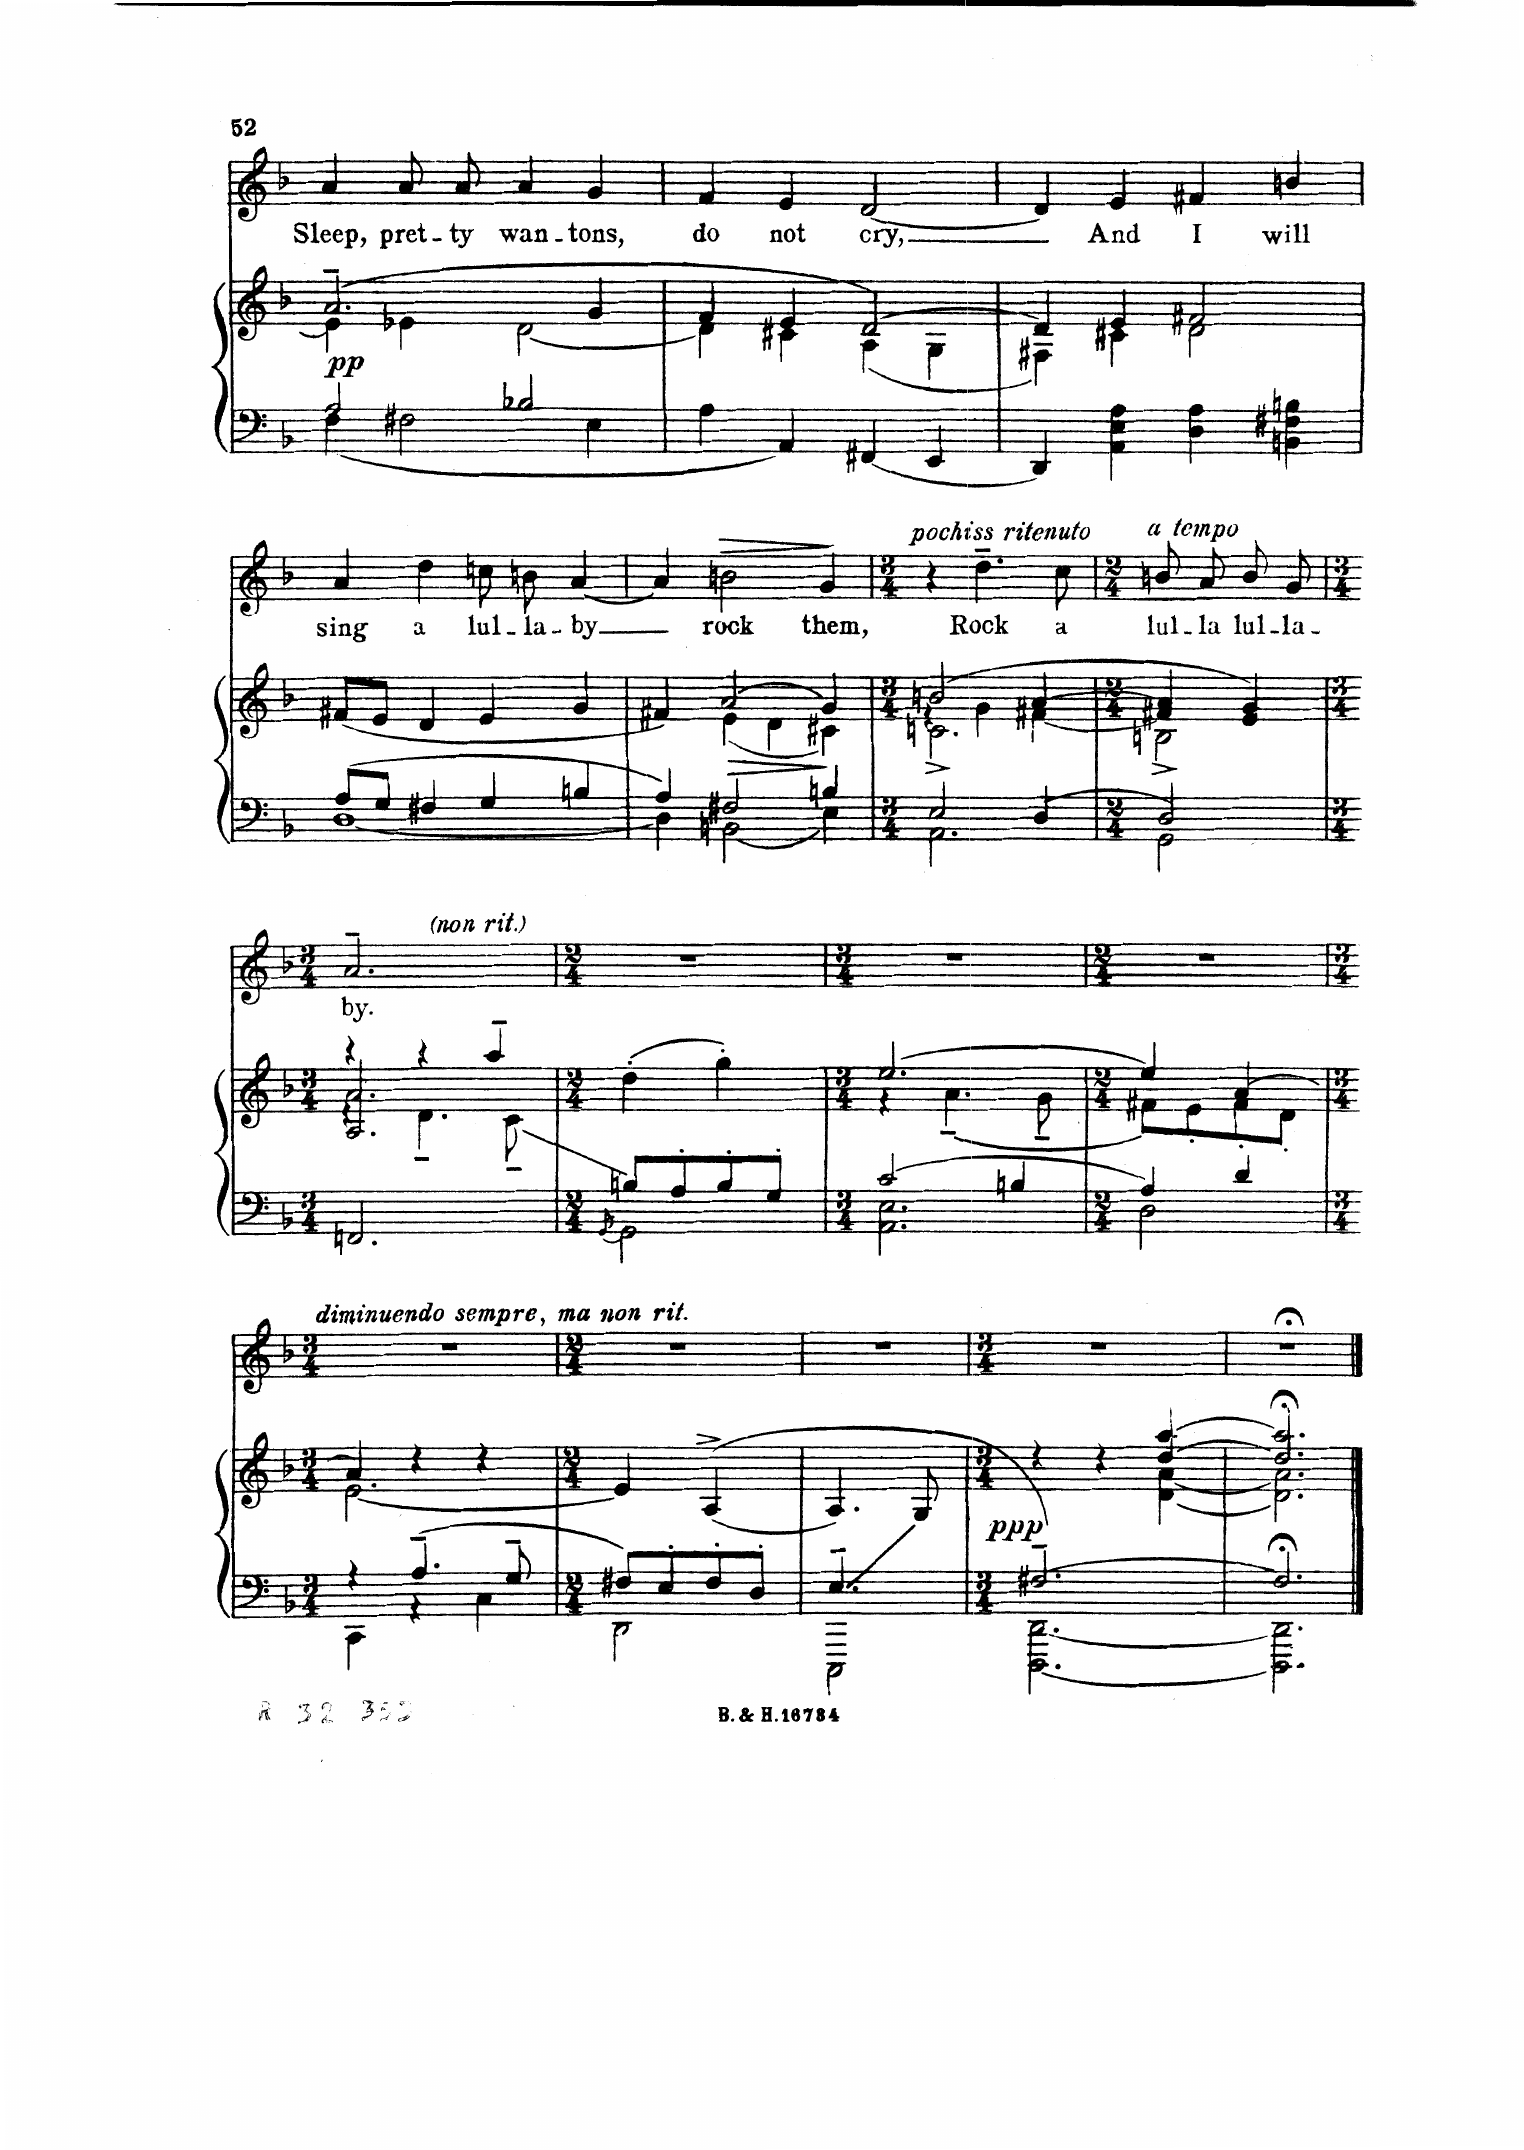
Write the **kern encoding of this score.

**kern	**kern	**dynam	**kern	**text	**dynam
*part2	*part2	*part2	*part1	*part1	*part1
*staff3	*staff2	*staff2/3	*staff1	*staff1	*staff1
*I"Piano	*	*	*I"Voice	*	*
*I'Pno	*	*	*	*	*
*clefF4	*clefG2	*	*clefG2	*	*
*k[b-]	*k[b-]	*	*k[b-]	*	*
*M4/4	*M4/4	*	*M4/4	*	*
=26	=26	=26	=26	=26	=26
*^	*^	*	*	*	*
!	!	!	!	!LO:DY:b	!	!	!
2A/	4F\	(2.a~/	4e\	pp	4a/	Sleep,	.
.	2F#X\	.	4e-X\	.	8a/L	pret-	.
.	.	.	.	.	8a/J	-ty	.
2B-X/	.	.	[2d\	.	4a/	wan-	.
.	4E\	4g/	.	.	4g/	-tons,	.
*v	*v	*	*	*	*	*	*
=27	=27	=27	=27	=27	=27	=27
4A\	4f/	4d\]	.	4f/	do	.
4AA/	4e/	4c#X\	.	4e/	not	.
4FF#X/	[2d/)	(4A\	.	[2d/	cry,	.
4EE/	.	4G\	.	.	.	.
=28	=28	=28	=28	=28	=28	=28
4DD/	4d/]	4F#X\)	.	4d/]	.	.
4AA\ 4E\ 4A\	4e/	4c#X\	.	4e/	And	.
4D\ 4A\	2f#X/	2d\	.	4f#X/	I	.
4BBn\ 4F#X\ 4Bn\	.	.	.	4bn\	will	.
*	*v	*v	*	*	*	*
=29	=29	=29	=29	=29	=29
*^	*	*	*	*	*
8A/L	[1D	(8f#X/L	.	4a/	sing	.
8G/J	.	8e/J	.	.	.	.
4F#X/	.	4d/	.	4dd\	a	.
4G/	.	4e/	.	8ccn\L	lul-	.
.	.	.	.	8bn\J	-la-	.
4Bn/	.	4g/	.	[4a/	-by,	.
=30	=30	=30	=30	=30	=30	=30
*	*	*^	*	*	*	*
4A/	4D\]	4f#X/)	4ryy	.	4a/]	.	.
!	!	!	!	!LO:HP:b	!	!	!LO:HP:b
2F#X/	2BBn\	(>2a/	(4e\	>	2bn\	rock	>
.	.	.	4d\	.	.	.	.
4Bn/	4E\	4g/)	4c#X\)	.	4g/	them,	]
*v	*v	*	*	*	*	*	*
*	*v	*v	*	*	*	*
.	.	]	.	.	.
=31	=31	=31	=31	=31	=31
*M3/4	*M3/4	*	*M3/4	*	*
*^	*^	*	*	*	*
*	*	*	*^	*	*	*	*
2E/	2.AA\	(2bn/	2.cn^\	4r	.	4r	.	.
!	!	!	!	!	!	!LO:TX:i:t=pochiss. ritenuto	!	!
.	.	.	.	4g/	.	4.dd~\	Rock	.
[4D/	.	[4a/	.	[4f#X\	.	.	.	.
.	.	.	.	.	.	8cc\	a	.
*	*	*v	*v	*v	*	*	*	*
=32	=32	=32	=32	=32	=32	=32
*M2/4	*	*M2/4	*	*M2/4	*	*
*	*	*^	*	*	*	*
!	!	!	!	!	!LO:TX:i:t=a tempo	!	!
2D/]	2GG\	4f#/] 4a/]	2Bn^\	.	8bn/L	lul-	.
.	.	.	.	.	8a/J	-la,	.
.	.	4e/ 4g/)	.	.	8b/L	lul-	.
.	.	.	.	.	8g/J	-la-	.
*	*	*v	*v	*	*	*	*
=33	=33	=33	=33	=33	=33	=33
*M3/4	*	*M3/4	*	*M3/4	*	*
*	*	*^	*	*^	*	*
*	*	*	*^	*	*	*	*	*
4r	2.FFn/	4r	2.A/ 2.a/	4ryy	.	2.a~>/	2ryy	-by.	.
2ryy	.	4r	.	4.d~/	.	.	.	.	.
!	!	!	!	!	!	!	!LO:TX:i:t=(non rit.)	!	!
.	.	4aa~/	.	.	.	.	4ryy	.	.
.	.	.	.	8c~/	.	.	.	.	.
*	*	*v	*v	*v	*	*	*	*	*
*	*	*	*	*v	*v	*	*
=34	=34	=34	=34	=34	=34	=34
*M2/4	*	*M2/4	*	*M2/4	*	*
.	[<8qGG/	.	.	.	.	.
8Bn/L	2GG\]	(4dd'\	.	2r	.	.
8A'/	.	.	.	.	.	.
8B'/	.	4gg'\)	.	.	.	.
8G'/J	.	.	.	.	.	.
=35	=35	=35	=35	=35	=35	=35
*M3/4	*	*M3/4	*	*M3/4	*	*
*	*	*^	*	*	*	*
2c/	2.AA\ 2.E\	[2.ee/	4r	.	2.r	.	.
.	.	.	(4.a~\	.	.	.	.
4Bn/	.	.	.	.	.	.	.
.	.	.	8g~\	.	.	.	.
=36	=36	=36	=36	=36	=36	=36	=36
*M2/4	*	*M2/4	*	*	*M2/4	*	*
4A/	2D\	4ee/]	8f#X\L)	.	2r	.	.
.	.	.	8e'\	.	.	.	.
4d/	.	[4a/	8f#'\	.	.	.	.
.	.	.	8d'\J	.	.	.	.
=37	=37	=37	=37	=37	=37	=37	=37
*M3/4	*	*M3/4	*	*	*M3/4	*	*
!	!	!	!	!	!LO:TX:i:t=diminuendo sempre, ma non rit.	!	!
4r	4CC\	4a/]	[2.e\	.	2.r	.	.
4.A~/	4r	4r	.	.	.	.	.
.	4C\	4r	.	.	.	.	.
8G~/	.	.	.	.	.	.	.
*	*	*v	*v	*	*	*	*
=38	=38	=38	=38	=38	=38	=38
*M2/4	*	*M2/4	*	*M2/4	*	*
8F#X/L	2DD\	4e/]	.	2r	.	.
8E'/	.	.	.	.	.	.
8F#'/	.	([4A^>/	.	.	.	.
8D'/J	.	.	.	.	.	.
=39	=39	=39	=39	=39	=39	=39
*	*	*^	*	*	*	*
4.E~/	2CCC\	4.A/]	4.ryy	.	2r	.	.
8ryy	.	8ryy	8G/	.	.	.	.
*v	*v	*	*	*	*	*	*
=40	=40	=40	=40	=40	=40	=40
*M3/4	*M3/4	*	*	*M3/4	*	*
*^	*	*	*	*	*	*
*	*^	*	*	*	*	*	*
!	!	!	!	!	!LO:DY:b	!	!	!
[2.F#X~/)	4r	[2.DDD\ [2.DD\	2ryy	2ryy	ppp	2.r	.	.
.	4r	.	.	.	.	.	.	.
.	4ryy	.	[4d\ [4a\	[4dd/ [4aa/	.	.	.	.
*	*v	*v	*	*	*	*	*	*
=41	=41	=41	=41	=41	=41	=41	=41
2.F#;</]	2.DDD\] 2.DD\]	2.d\] 2.a\]	2.dd/];< 2.aa/];<	.	2.r;<	.	.
*v	*v	*	*	*	*	*	*
*	*v	*v	*	*	*	*
==	==	==	==	==	==
*-	*-	*-	*-	*-	*-
